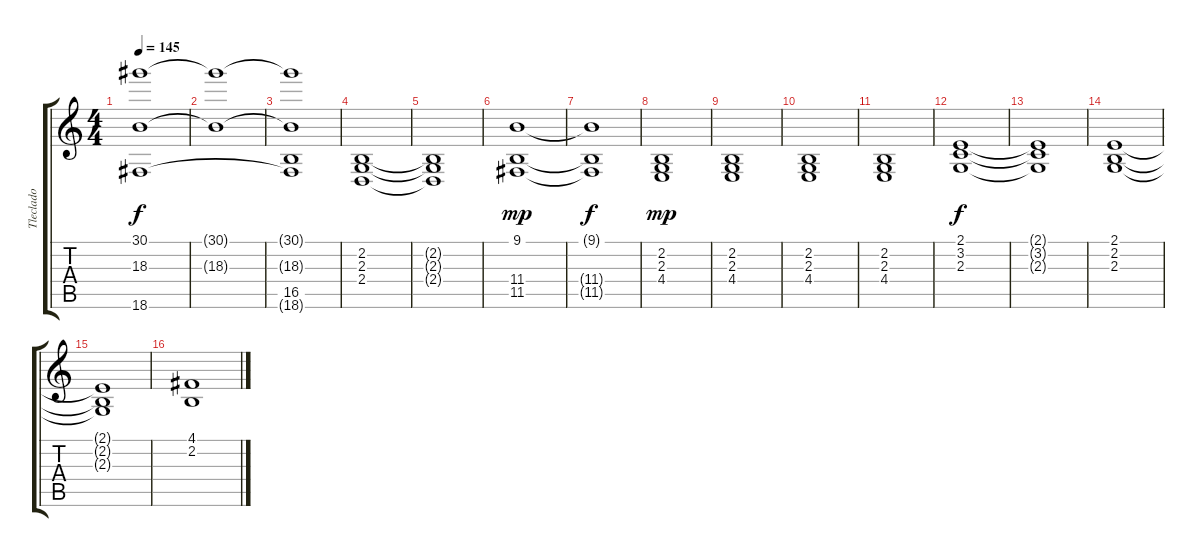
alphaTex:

\track ("Tleclado" "Tleclado") {instrument stringensemble1}
\staff {score tabs}
\tuning (D4 A3 F3 C3 G2 C2) {hide}
\ts (4 4)
\tempo 145
\clef g2
\ks c
(30.1{t} 18.3{t} 18.6{t}).1{dy f} |
(30.1{t} 18.3{t}).1 |
(30.1{t} 18.3{t} 16.5{t} 18.6{t}).1 |
(2.2 2.3 2.4).1 |
(2.2{t} 2.3{t} 2.4{t}).1 |
(9.1 11.4 11.5).1{dy mp volume 13} |
(9.1{t} 11.4{t} 11.5{t}).1{dy f} |
(2.2 2.3 4.4).1{dy mp} |
(2.2 2.3 4.4).1 |
(2.2 2.3 4.4).1 |
(2.2 2.3 4.4).1 |
(2.1 3.2 2.3).1{dy f} |
(2.1{t} 3.2{t} 2.3{t}).1 |
(2.1 2.2 2.3).1 |
(2.1{t} 2.2{t} 2.3{t}).1 |
(4.1 2.2).1
